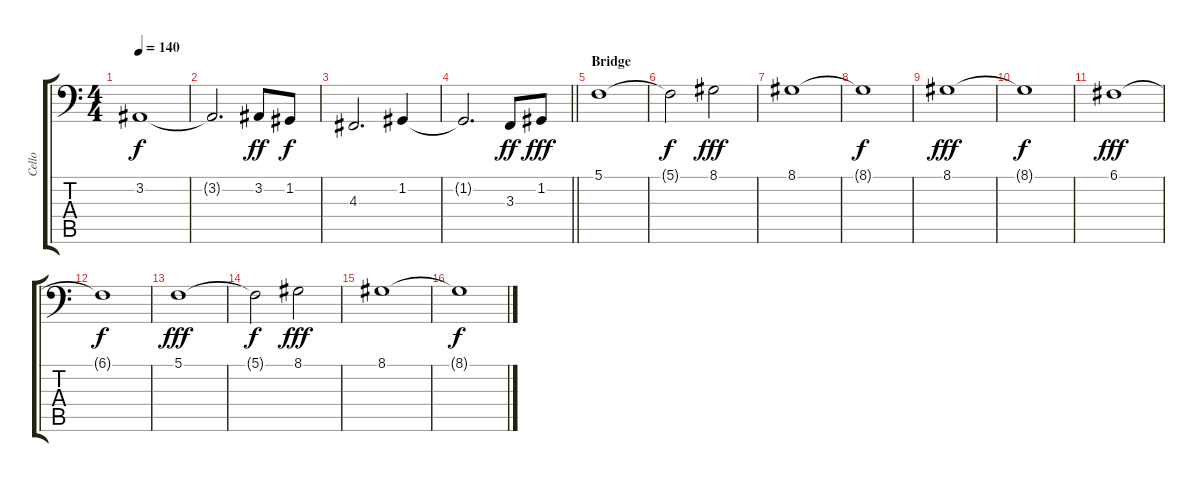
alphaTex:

\track ("Cello" "Cello") {mute instrument cello}
\staff {score tabs}
\tuning (C3 G2 D2 A1 E1 B0) {hide}
\ts (4 4)
\tempo 140
\clef f4
\ks c
3.2.1{dy f} |
3.2{t}.2{d} 3.2.8{dy ff} 1.2.8{dy f} |
4.3.2{d} 1.2.4 |
\barLineRight lightlight
1.2{t}.2{d} 3.3.8{dy ff} 1.2.8{dy fff} |
\section ("" "Bridge")
5.1.1 |
5.1{t}.2{dy f} 8.1.2{dy fff} |
8.1.1 |
8.1{t}.1{dy f} |
8.1.1{dy fff} |
8.1{t}.1{dy f} |
6.1.1{dy fff} |
6.1{t}.1{dy f} |
5.1.1{dy fff} |
5.1{t}.2{dy f} 8.1.2{dy fff} |
8.1.1 |
8.1{t}.1{dy f}
